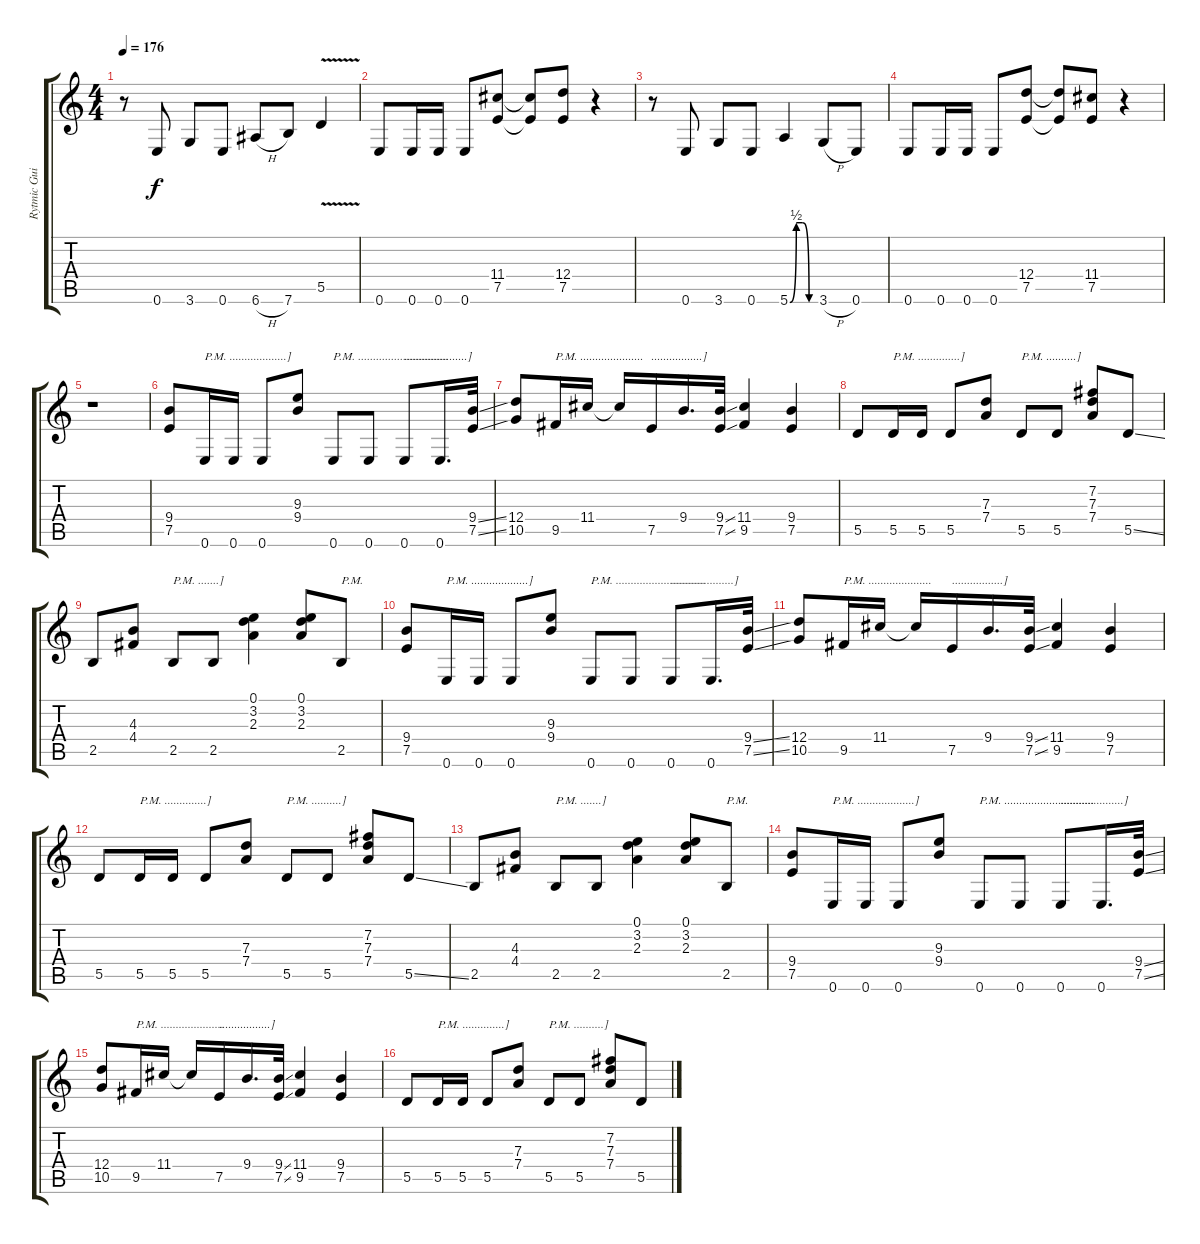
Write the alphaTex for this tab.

\track ("Rytmic Guitar" "Rytmic Gui") {instrument distortionguitar}
\staff {score tabs}
\tuning (E4 B3 G3 D3 A2 E2) {hide}
\ts (4 4)
\tempo 176
\clef g2
\ks c
r.8{dy f} 0.6.8 3.6.8 0.6.8 6.6{h}.8 7.6.8 5.5{v}.4 |
0.6.8 0.6.16 0.6.16 0.6.8 (11.4 7.5).8 (11.4{t} 7.5{t}).8 (12.4 7.5).8 r.4 |
r.8 0.6.8 3.6.8 0.6.8 5.6{be (custom 0 0 15 2 30 2 45 0 60 0)}.4 3.6{h}.8 0.6.8 |
0.6.8 0.6.16 0.6.16 0.6.8 (12.4 7.5).8 (12.4{t} 7.5{t}).8 (11.4 7.5).8 r.4 |
r.1 |
(9.4 7.5).8 0.6.16{txt "P.M. ...................]"} 0.6.16 0.6.8 (9.3 9.4).8 0.6.8{txt "P.M. .............................."} 0.6.8 0.6.8{txt ".....................]"} 0.6.16{d} (9.4{ss} 7.5{ss}).32 |
(12.4 10.5).8 9.5.16{txt "P.M. ....................."} 11.4.16 11.4{t}.16 7.5.16{txt ".................]"} 9.4.16{d} (9.4{ss} 7.5{ss}).32 (11.4 9.5).4 (9.4 7.5).4 |
5.5.8 5.5.16{txt "P.M. ..............]"} 5.5.16 5.5.8 (7.3 7.4).8 5.5.8{txt "P.M. ..........]"} 5.5.8 (7.2 7.3 7.4).8 5.5{ss}.8 |
2.5.8 (4.3 4.4).8 2.5.8{txt "P.M. .......]"} 2.5.8 (0.1 3.2 2.3).4 (0.1 3.2 2.3).8 2.5.8{txt "P.M."} |
(9.4 7.5).8 0.6.16{txt "P.M. ...................]"} 0.6.16 0.6.8 (9.3 9.4).8 0.6.8{txt "P.M. .............................."} 0.6.8 0.6.8{txt ".....................]"} 0.6.16{d} (9.4{ss} 7.5{ss}).32 |
(12.4 10.5).8 9.5.16{txt "P.M. ....................."} 11.4.16 11.4{t}.16 7.5.16{txt ".................]"} 9.4.16{d} (9.4{ss} 7.5{ss}).32 (11.4 9.5).4 (9.4 7.5).4 |
5.5.8 5.5.16{txt "P.M. ..............]"} 5.5.16 5.5.8 (7.3 7.4).8 5.5.8{txt "P.M. ..........]"} 5.5.8 (7.2 7.3 7.4).8 5.5{ss}.8 |
2.5.8 (4.3 4.4).8 2.5.8{txt "P.M. .......]"} 2.5.8 (0.1 3.2 2.3).4 (0.1 3.2 2.3).8 2.5.8{txt "P.M."} |
(9.4 7.5).8 0.6.16{txt "P.M. ...................]"} 0.6.16 0.6.8 (9.3 9.4).8 0.6.8{txt "P.M. .............................."} 0.6.8 0.6.8{txt ".....................]"} 0.6.16{d} (9.4{ss} 7.5{ss}).32 |
(12.4 10.5).8 9.5.16{txt "P.M. ....................."} 11.4.16 11.4{t}.16 7.5.16{txt ".................]"} 9.4.16{d} (9.4{ss} 7.5{ss}).32 (11.4 9.5).4 (9.4 7.5).4 |
5.5.8 5.5.16{txt "P.M. ..............]"} 5.5.16 5.5.8 (7.3 7.4).8 5.5.8{txt "P.M. ..........]"} 5.5.8 (7.2 7.3 7.4).8 5.5{ss}.8
